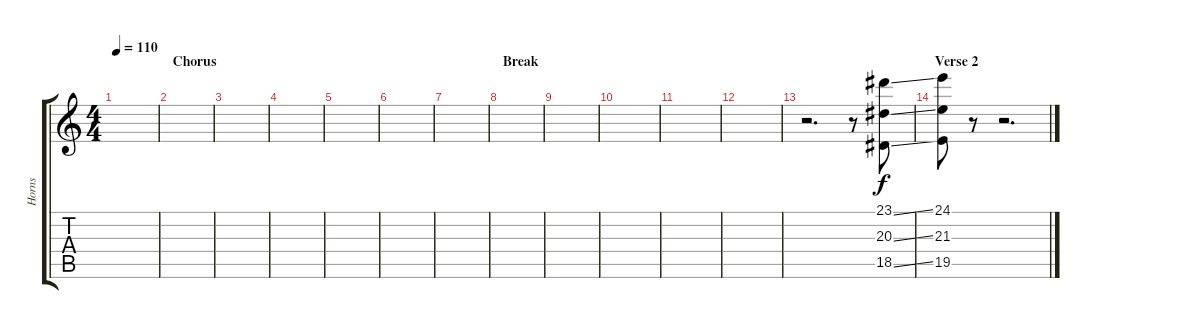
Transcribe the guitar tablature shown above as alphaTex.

\track ("Horns" "Horns") {instrument brasssection}
\staff {score tabs}
\tuning (E4 B3 G3 D3 A2 E2) {hide}
\ts (4 4)
\tempo 110
\clef g2
\ks c
|
\section ("" "Chorus")
|
|
|
|
|
|
\section ("" "Break")
|
|
|
|
|
r.2{d} r.8 (23.1{ss} 20.3{ss} 18.5{ss}).8{volume 9} |
\section ("" "Verse 2")
(24.1 21.3 19.5).8 r.8 r.2{d}
